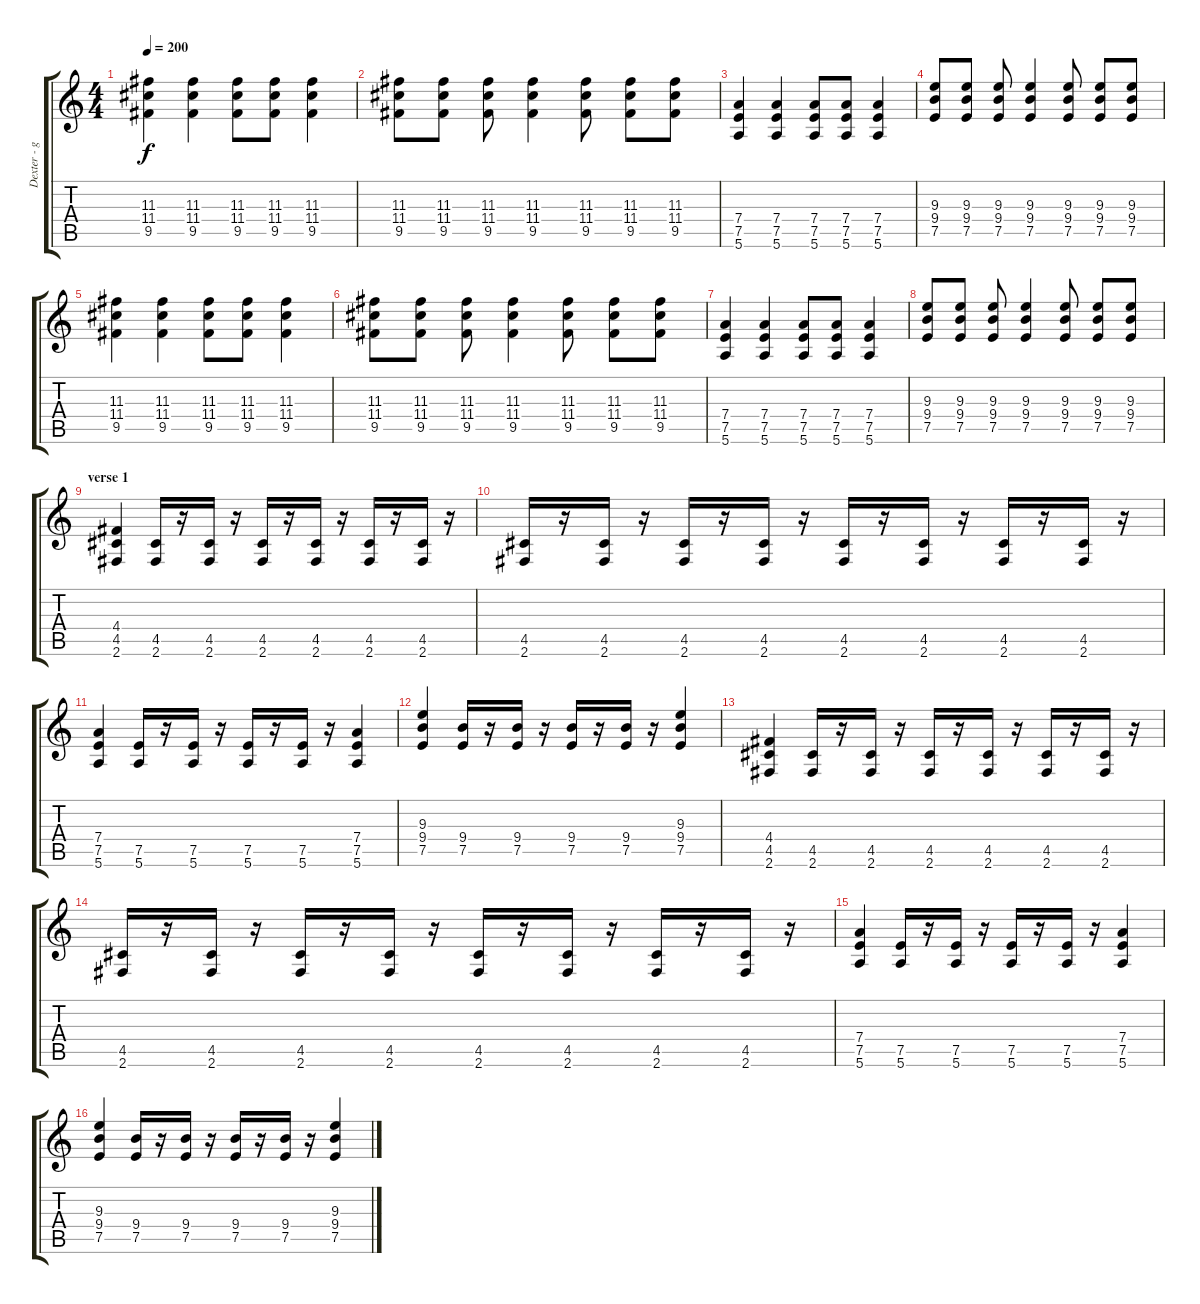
\track ("Dexter - guitar" "Dexter - g") {instrument distortionguitar}
\staff {score tabs}
\tuning (E4 B3 G3 D3 A2 E2) {hide}
\ts (4 4)
\tempo 200
\clef g2
\ks c
(11.3 11.4 9.5).4{dy f} (11.3 11.4 9.5).4 (11.3 11.4 9.5).8 (11.3 11.4 9.5).8 (11.3 11.4 9.5).4 |
(11.3 11.4 9.5).8 (11.3 11.4 9.5).8 (11.3 11.4 9.5).8 (11.3 11.4 9.5).4 (11.3 11.4 9.5).8 (11.3 11.4 9.5).8 (11.3 11.4 9.5).8 |
(7.4 7.5 5.6).4 (7.4 7.5 5.6).4 (7.4 7.5 5.6).8 (7.4 7.5 5.6).8 (7.4 7.5 5.6).4 |
(9.3 9.4 7.5).8 (9.3 9.4 7.5).8 (9.3 9.4 7.5).8 (9.3 9.4 7.5).4 (9.3 9.4 7.5).8 (9.3 9.4 7.5).8 (9.3 9.4 7.5).8 |
(11.3 11.4 9.5).4 (11.3 11.4 9.5).4 (11.3 11.4 9.5).8 (11.3 11.4 9.5).8 (11.3 11.4 9.5).4 |
(11.3 11.4 9.5).8 (11.3 11.4 9.5).8 (11.3 11.4 9.5).8 (11.3 11.4 9.5).4 (11.3 11.4 9.5).8 (11.3 11.4 9.5).8 (11.3 11.4 9.5).8 |
(7.4 7.5 5.6).4 (7.4 7.5 5.6).4 (7.4 7.5 5.6).8 (7.4 7.5 5.6).8 (7.4 7.5 5.6).4 |
(9.3 9.4 7.5).8 (9.3 9.4 7.5).8 (9.3 9.4 7.5).8 (9.3 9.4 7.5).4 (9.3 9.4 7.5).8 (9.3 9.4 7.5).8 (9.3 9.4 7.5).8 |
\section ("" "verse 1")
(4.4 4.5 2.6).4 (4.5 2.6).16 r.16 (4.5 2.6).16 r.16 (4.5 2.6).16 r.16 (4.5 2.6).16 r.16 (4.5 2.6).16 r.16 (4.5 2.6).16 r.16 |
(4.5 2.6).16 r.16 (4.5 2.6).16 r.16 (4.5 2.6).16 r.16 (4.5 2.6).16 r.16 (4.5 2.6).16 r.16 (4.5 2.6).16 r.16 (4.5 2.6).16 r.16 (4.5 2.6).16 r.16 |
(7.4 7.5 5.6).4 (7.5 5.6).16 r.16 (7.5 5.6).16 r.16 (7.5 5.6).16 r.16 (7.5 5.6).16 r.16 (7.4 7.5 5.6).4 |
(9.3 9.4 7.5).4 (9.4 7.5).16 r.16 (9.4 7.5).16 r.16 (9.4 7.5).16 r.16 (9.4 7.5).16 r.16 (9.3 9.4 7.5).4 |
(4.4 4.5 2.6).4 (4.5 2.6).16 r.16 (4.5 2.6).16 r.16 (4.5 2.6).16 r.16 (4.5 2.6).16 r.16 (4.5 2.6).16 r.16 (4.5 2.6).16 r.16 |
(4.5 2.6).16 r.16 (4.5 2.6).16 r.16 (4.5 2.6).16 r.16 (4.5 2.6).16 r.16 (4.5 2.6).16 r.16 (4.5 2.6).16 r.16 (4.5 2.6).16 r.16 (4.5 2.6).16 r.16 |
(7.4 7.5 5.6).4 (7.5 5.6).16 r.16 (7.5 5.6).16 r.16 (7.5 5.6).16 r.16 (7.5 5.6).16 r.16 (7.4 7.5 5.6).4 |
(9.3 9.4 7.5).4 (9.4 7.5).16 r.16 (9.4 7.5).16 r.16 (9.4 7.5).16 r.16 (9.4 7.5).16 r.16 (9.3 9.4 7.5).4
